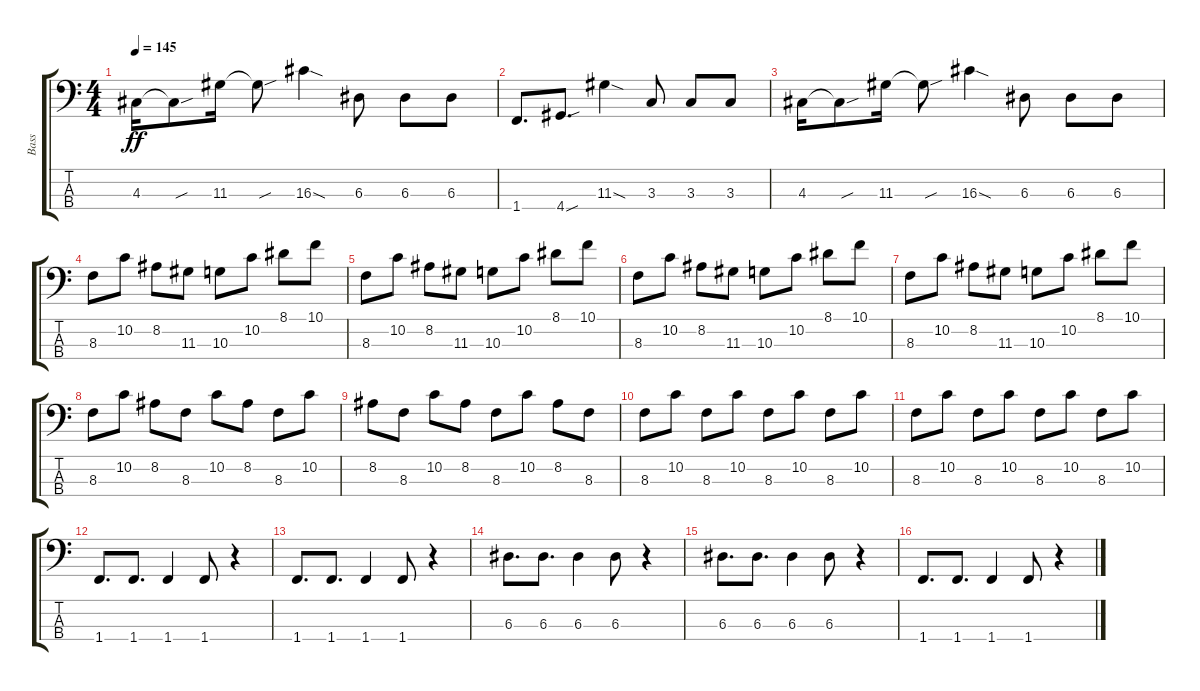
\track ("Bass" "Bass") {instrument electricbassfinger}
\staff {score tabs}
\tuning (G2 D2 A1 E1) {hide}
\ts (4 4)
\tempo 145
\clef f4
\ks c
4.3.16{dy ff} 4.3{sou t}.8 11.3.16 11.3{sou t}.8 16.3{sod}.4 6.3.8 6.3.8 6.3.8 |
1.4.8{d} 4.4{sou}.8{d} 11.3{sod}.4 3.3.8 3.3.8 3.3.8 |
4.3.16 4.3{sou t}.8 11.3.16 11.3{sou t}.8 16.3{sod}.4 6.3.8 6.3.8 6.3.8 |
8.3.8 10.2.8 8.2.8 11.3.8 10.3.8 10.2.8 8.1.8 10.1.8 |
8.3.8 10.2.8 8.2.8 11.3.8 10.3.8 10.2.8 8.1.8 10.1.8 |
8.3.8 10.2.8 8.2.8 11.3.8 10.3.8 10.2.8 8.1.8 10.1.8 |
8.3.8 10.2.8 8.2.8 11.3.8 10.3.8 10.2.8 8.1.8 10.1.8 |
8.3.8 10.2.8 8.2.8 8.3.8 10.2.8 8.2.8 8.3.8 10.2.8 |
8.2.8 8.3.8 10.2.8 8.2.8 8.3.8 10.2.8 8.2.8 8.3.8 |
8.3.8 10.2.8 8.3.8 10.2.8 8.3.8 10.2.8 8.3.8 10.2.8 |
8.3.8 10.2.8 8.3.8 10.2.8 8.3.8 10.2.8 8.3.8 10.2.8 |
1.4.8{d} 1.4.8{d} 1.4.4 1.4.8 r.4 |
1.4.8{d} 1.4.8{d} 1.4.4 1.4.8 r.4 |
6.3.8{d} 6.3.8{d} 6.3.4 6.3.8 r.4 |
6.3.8{d} 6.3.8{d} 6.3.4 6.3.8 r.4 |
1.4.8{d} 1.4.8{d} 1.4.4 1.4.8 r.4
